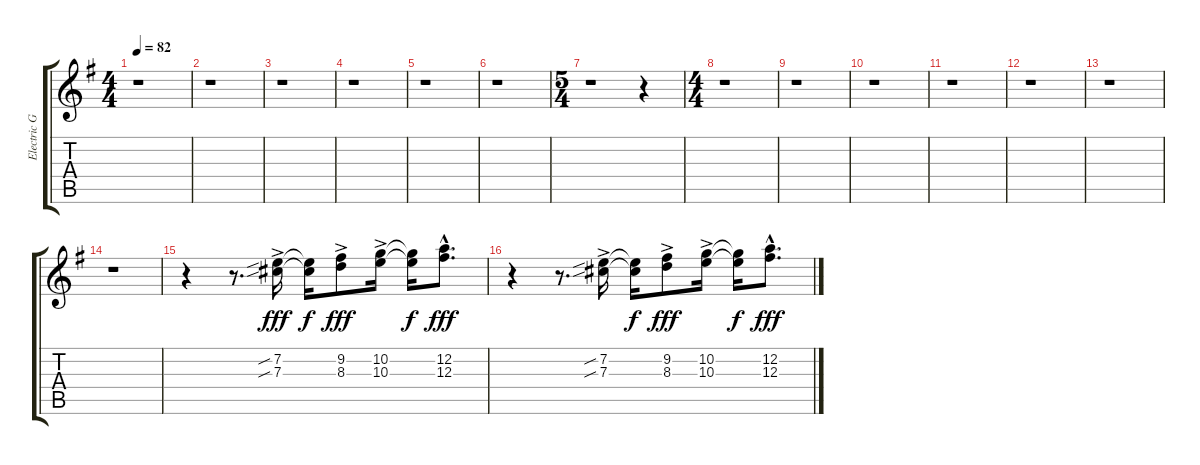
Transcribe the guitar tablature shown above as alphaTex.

\track ("Electric Guitar 4" "Electric G") {instrument electricguitarclean}
\staff {score tabs}
\tuning (D4 A3 Gb3 D3 A2 D2) {hide}
\ts (4 4)
\tempo 82
\clef g2
\ks g
r.1{dy fff} |
r.1 |
r.1 |
r.1 |
r.1 |
r.1 |
\ts (5 4)
r.1 r.4 |
\ts (4 4)
r.1 |
r.1 |
r.1 |
r.1 |
r.1 |
r.1 |
r.1 |
r.4 r.8{d} (7.2{sib ac} 7.3{sib ac}).16 (7.2{t} 7.3{t}).16{dy f} (9.2{ac} 8.3{ac}).8{dy fff} (10.2{ac} 10.3{ac}).16 (10.2{t} 10.3{t}).16{dy f} (12.2{hac} 12.3{hac}).8{d dy fff} |
r.4 r.8{d} (7.2{sib ac} 7.3{sib ac}).16 (7.2{t} 7.3{t}).16{dy f} (9.2{ac} 8.3{ac}).8{dy fff} (10.2{ac} 10.3{ac}).16 (10.2{t} 10.3{t}).16{dy f} (12.2{hac} 12.3{hac}).8{d dy fff}
